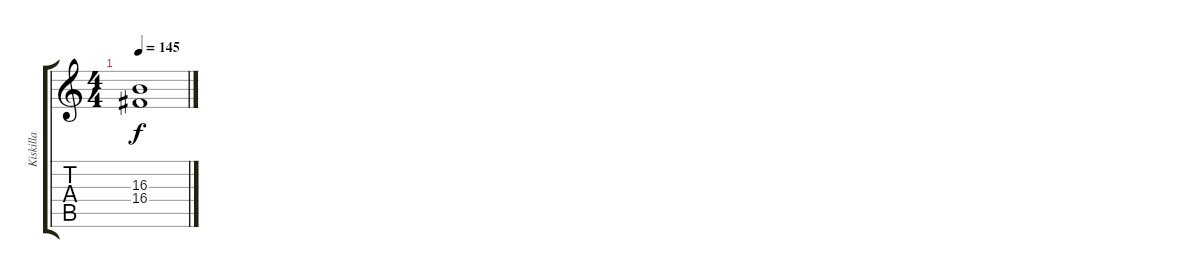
\track ("Kiskilla" "Kiskilla") {instrument harpsichord}
\staff {score tabs}
\tuning (E4 B3 G3 D3 A2 E2) {hide}
\ts (4 4)
\tempo 145
\clef g2
\ks c
(16.3 16.4).1{dy f}
